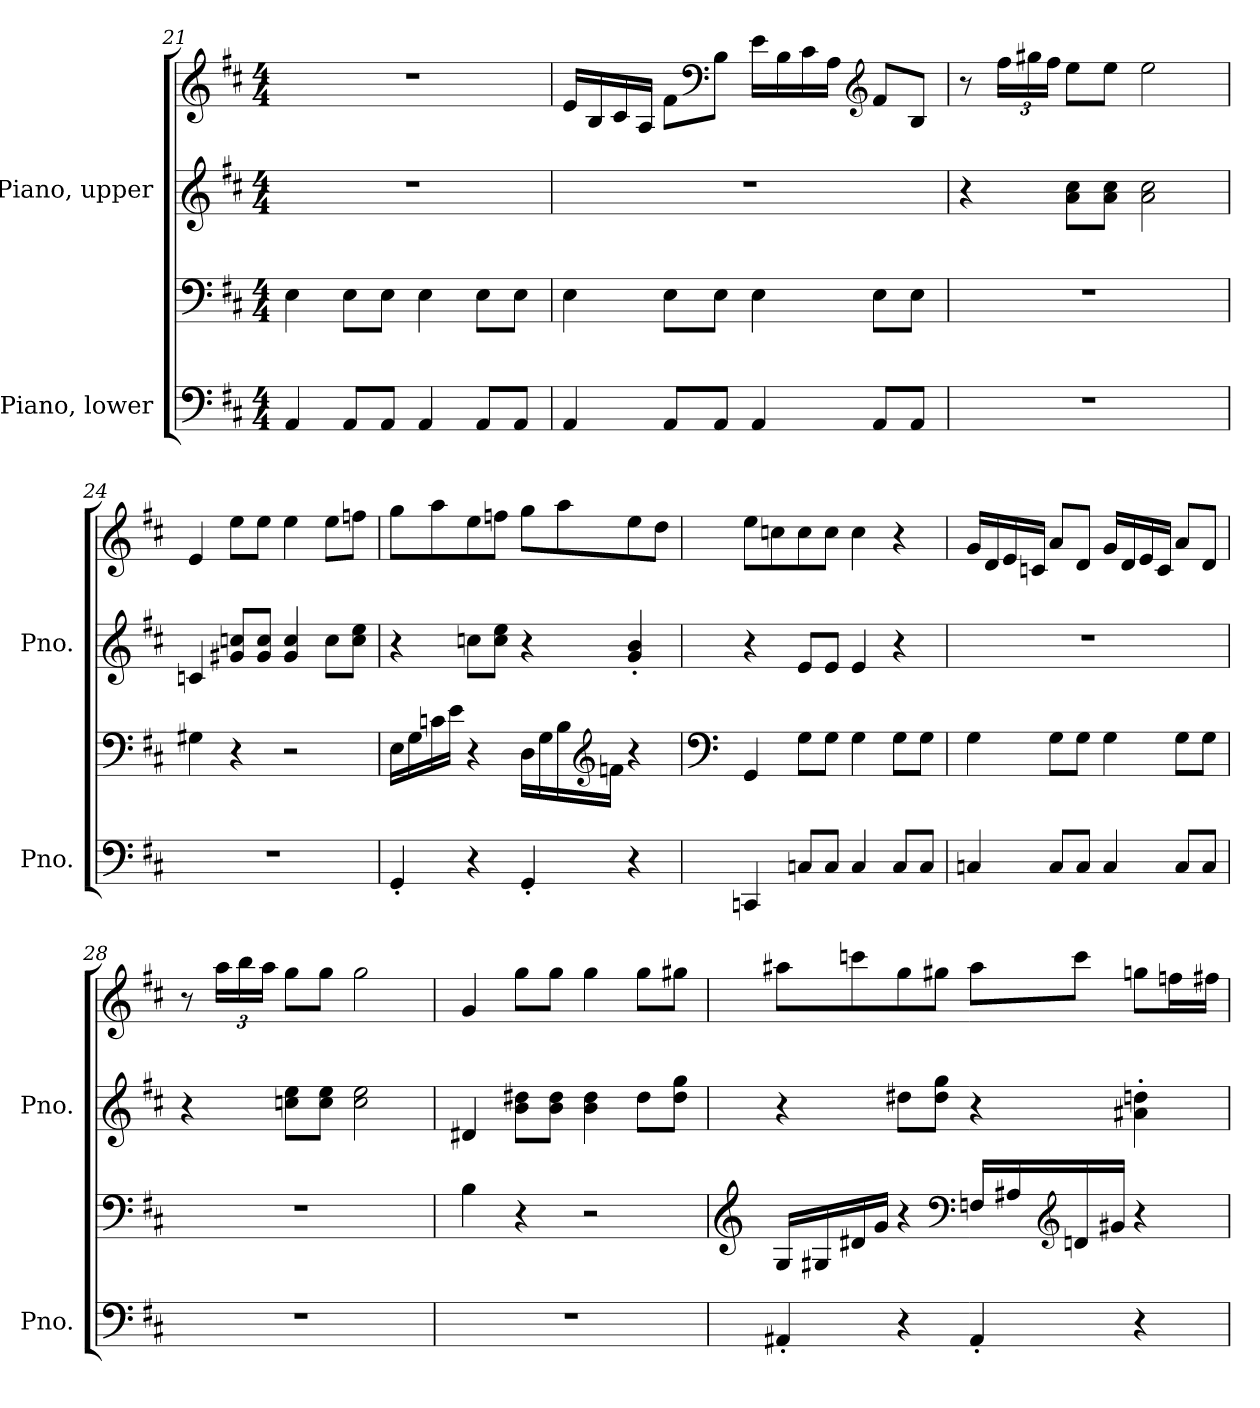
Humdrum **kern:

**kern	**kern	**kern	**kern
*part2	*part2	*part1	*part1
*staff4	*staff3	*staff2	*staff1
*I"Piano, lower	*	*I"Piano, upper	*
*I'Pno.	*	*I'Pno.	*
*clefF4	*clefF4	*clefG2	*clefG2
*k[f#c#]	*k[f#c#]	*k[f#c#]	*k[f#c#]
*M4/4	*M4/4	*M4/4	*M4/4
=21	=21	=21	=21
4AA/	4E\	1r	1r
8AA/L	8E\L	.	.
8AA/J	8E\J	.	.
4AA/	4E\	.	.
8AA/L	8E\L	.	.
8AA/J	8E\J	.	.
!!LO:PB:g=z
=22	=22	=22	=22
4AA/	4E\	1r	16e/LL
.	.	.	16B/
.	.	.	16c#/
.	.	.	16A/JJ
8AA/L	8E\L	.	8f#\L
*	*	*	*clefF4
8AA/J	8E\J	.	8B\J
4AA/	4E\	.	16e\LL
.	.	.	16B\
.	.	.	16c#\
.	.	.	16A\JJ
*	*	*	*clefG2
8AA/L	8E\L	.	8f#/L
8AA/J	8E\J	.	8B/J
=23	=23	=23	=23
1r	1r	4r	8r
*	*	*	*Xbrackettup
.	.	.	24ff#\LL
.	.	.	24gg#X\
.	.	.	24ff#\JJ
.	.	8a\ 8cc#\L	8ee\L
.	.	8a\ 8cc#\J	8ee\J
.	.	2a\ 2cc#\	2ee\
=24	=24	=24	=24
1r	4G#X\	4cn/	4e/
.	4r	8g#X/ 8ccn/L	8ee\L
.	.	8g#/ 8cc/J	8ee\J
.	2r	4g#/ 4cc/	4ee\
.	.	8cc\L	8ee\L
.	.	8cc\ 8ee\J	8ffn\J
!!LO:LB:g=z
=25	=25	=25	=25
4GG'/	16E\LL	4r	8gg\L
.	16G\	.	.
.	16cn\	.	8aa\
.	16e\JJ	.	.
4r	4r	8ccn\L	8ee\
.	.	8cc\ 8ee\J	8ffn\J
4GG'/	16D\LL	4r	8gg\L
.	16G\	.	.
.	16B\	.	8aa\
*	*clefG2	*	*
.	16fn\JJ	.	.
4r	4r	4g/' 4b/'	8ee\
.	.	.	8dd\J
=26	=26	=26	=26
*	*clefF4	*	*
4CCn/	4GG/	4r	8ee\L
.	.	.	8ccn\
8Cn/L	8G\L	8e/L	8cc\
8C/J	8G\J	8e/J	8cc\J
4C/	4G\	4e/	4cc\
8C/L	8G\L	4r	4r
8C/J	8G\J	.	.
=27	=27	=27	=27
4Cn/	4G\	1r	16g/LL
.	.	.	16d/
.	.	.	16e/
.	.	.	16cn/JJ
8C/L	8G\L	.	8a/L
8C/J	8G\J	.	8d/J
4C/	4G\	.	16g/LL
.	.	.	16d/
.	.	.	16e/
.	.	.	16c/JJ
8C/L	8G\L	.	8a/L
8C/J	8G\J	.	8d/J
!!LO:LB:g=z
=28	=28	=28	=28
1r	1r	4r	8r
.	.	.	24aa\LL
.	.	.	24bb\
.	.	.	24aa\JJ
.	.	8ccn\ 8ee\L	8gg\L
.	.	8cc\ 8ee\J	8gg\J
.	.	2cc\ 2ee\	2gg\
=29	=29	=29	=29
1r	4B\	4d#X/	4g/
.	4r	8b\ 8dd#X\L	8gg\L
.	.	8b\ 8dd#\J	8gg\J
.	2r	4b\ 4dd#\	4gg\
.	.	8dd#\L	8gg\L
.	.	8dd#\ 8gg\J	8gg#X\J
=30	=30	=30	=30
*	*clefG2	*	*
4AA#X'/	16G/LL	4r	8aa#X\L
.	16G#X/	.	.
.	16d#X/	.	8cccn\
.	16g/JJ	.	.
4r	4r	8dd#X\L	8gg\
.	.	8dd#\ 8gg\J	8gg#X\J
*	*clefF4	*	*
4AA#'/	16Fn/LL	4r	8aa#\L
.	16A#X/	.	.
*	*clefG2	*	*
.	16dn/	.	8ccc\J
.	16g#X/JJ	.	.
4r	4r	4a#X\' 4ddn\'	8ggn\L
.	.	.	16ffn\L
.	.	.	16ff#X\JJ
=	=	=	=
*-	*-	*-	*-
